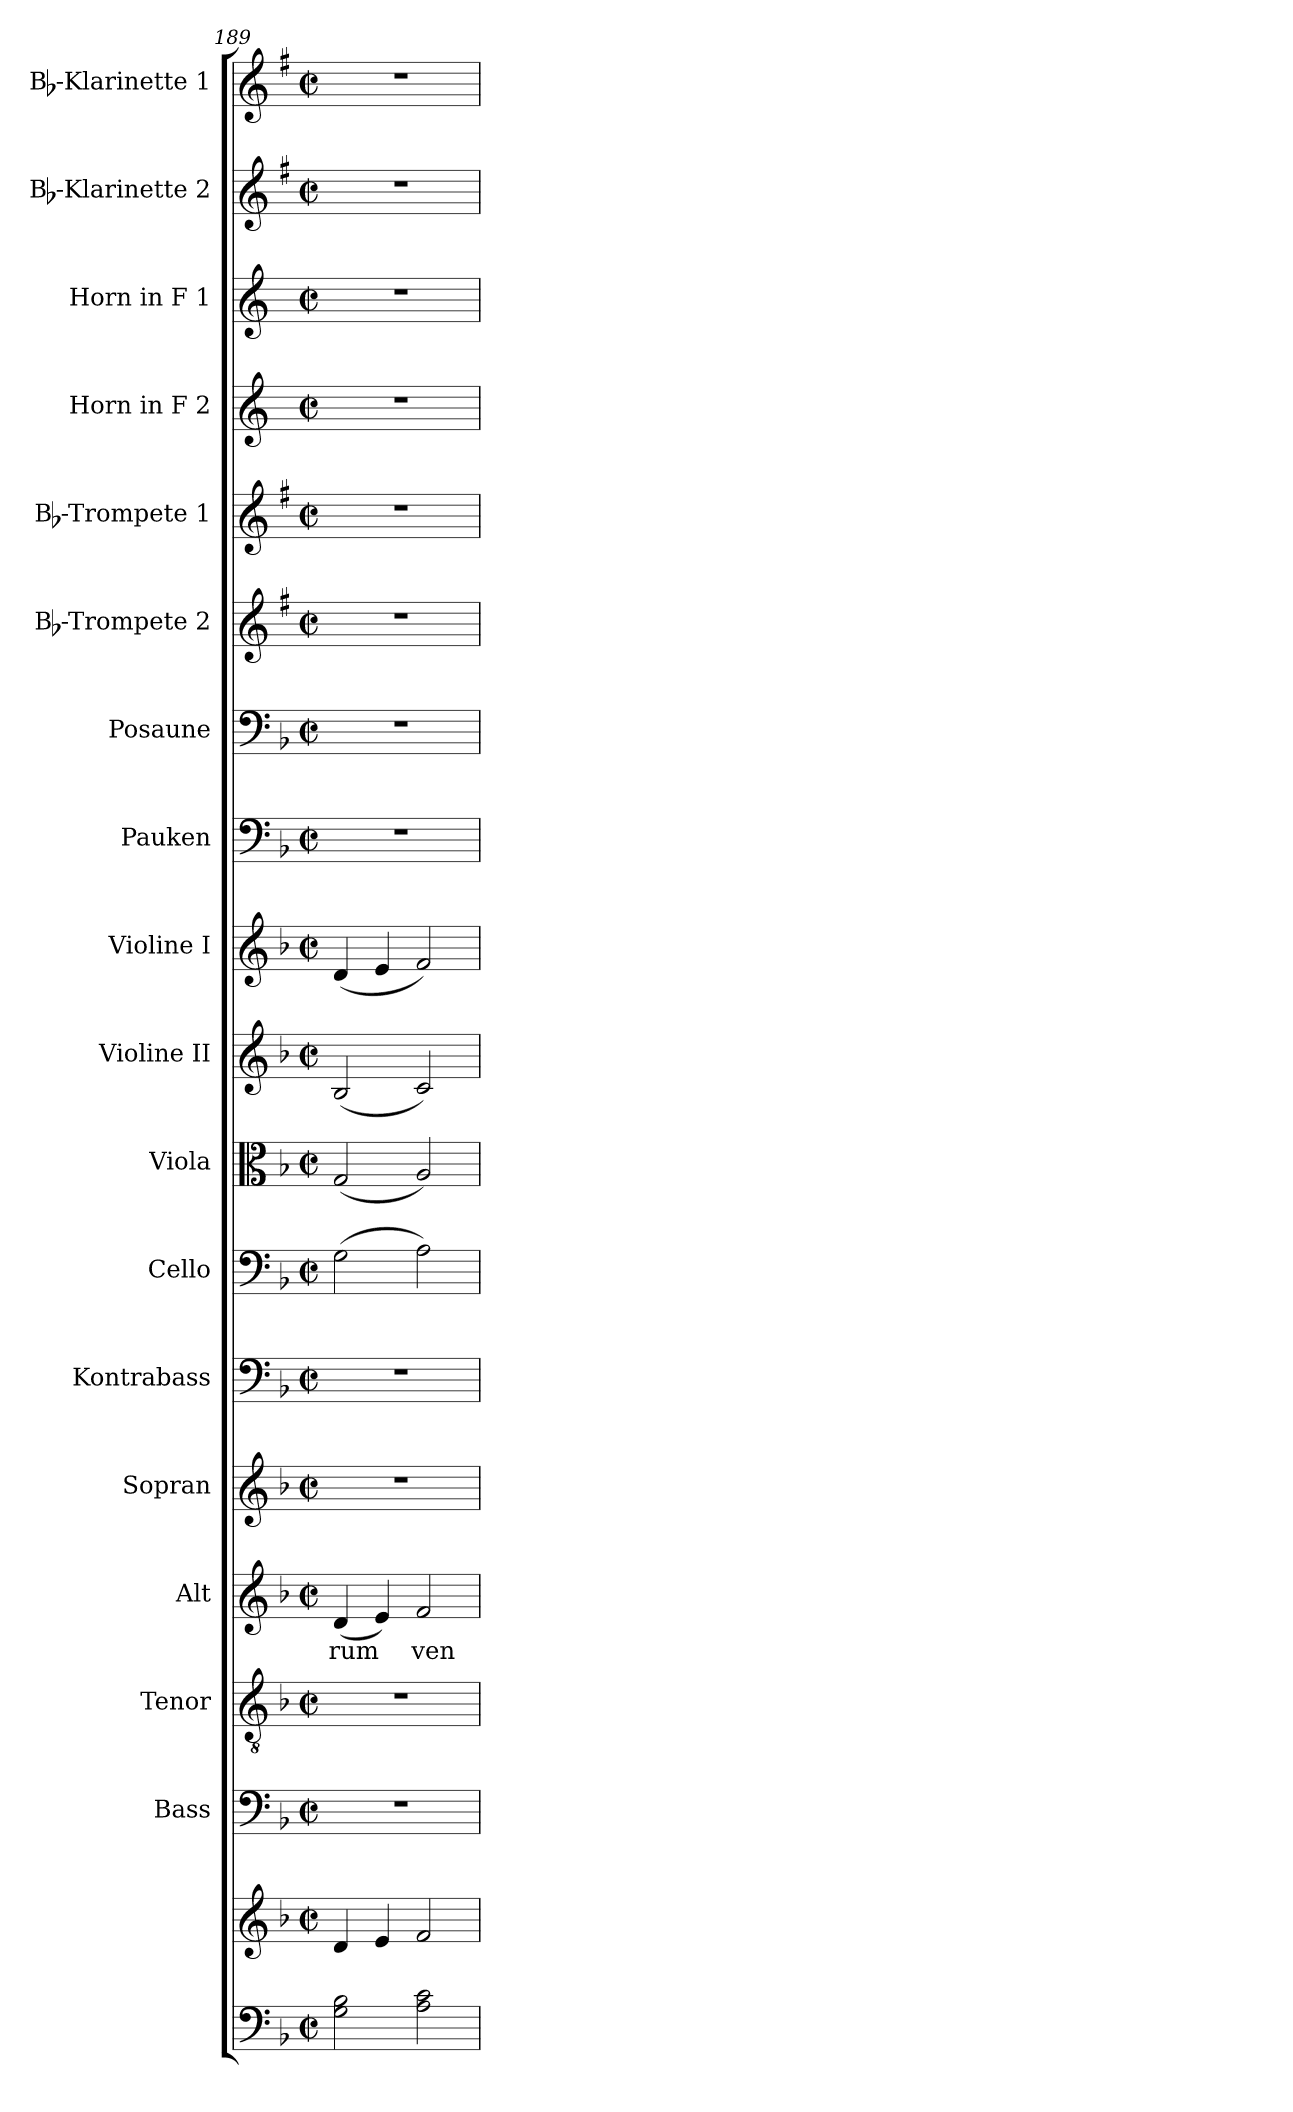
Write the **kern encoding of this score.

**kern	**kern	**kern	**kern	**kern	**text	**kern	**kern	**kern	**kern	**kern	**kern	**kern	**kern	**kern	**kern	**kern	**kern	**kern	**kern
*part18	*part18	*part17	*part16	*part15	*part15	*part14	*part13	*part12	*part11	*part10	*part9	*part8	*part7	*part6	*part5	*part4	*part3	*part2	*part1
*staff19	*staff18	*staff17	*staff16	*staff15	*staff15	*staff14	*staff13	*staff12	*staff11	*staff10	*staff9	*staff8	*staff7	*staff6	*staff5	*staff4	*staff3	*staff2	*staff1
*	*	*I"Bass	*I"Tenor	*I"Alt	*	*I"Sopran	*I"Kontrabass	*I"Cello	*I"Viola	*I"Violine II	*I"Violine I	*I"Pauken	*I"Posaune	*I"Bb-Trompete 2	*I"Bb-Trompete 1	*I"Horn in F 2	*I"Horn in F 1	*I"Bb-Klarinette 2	*I"Bb-Klarinette 1
*	*	*I'B.	*I'T.	*I'A.	*	*I'S.	*I'Kb.	*	*I'Vla.	*I'Vl. II	*I'Vl. I	*I'Pk.	*I'Pos.	*I'Bb Trp. 2	*I'Bb Trp. 1	*	*	*I'Bb Kl. 2	*I'Bb Kl. 1
*clefF4	*clefG2	*clefF4	*clefGv2	*clefG2	*	*clefG2	*clefF4	*clefF4	*clefC3	*clefG2	*clefG2	*clefF4	*clefF4	*clefG2	*clefG2	*clefG2	*clefG2	*clefG2	*clefG2
*	*	*	*	*	*	*	*ITrd7c12	*	*	*	*	*	*	*ITrd1c2	*ITrd1c2	*ITrd4c7	*ITrd4c7	*ITrd1c2	*ITrd1c2
*k[b-]	*k[b-]	*k[b-]	*k[b-]	*k[b-]	*	*k[b-]	*k[b-]	*k[b-]	*k[b-]	*k[b-]	*k[b-]	*k[b-]	*k[b-]	*k[b-]	*k[b-]	*k[b-]	*k[b-]	*k[b-]	*k[b-]
*F:	*F:	*F:	*F:	*F:	*	*F:	*F:	*F:	*F:	*F:	*F:	*F:	*F:	*F:	*F:	*F:	*F:	*F:	*F:
*M2/2	*M2/2	*M2/2	*M2/2	*M2/2	*	*M2/2	*M2/2	*M2/2	*M2/2	*M2/2	*M2/2	*M2/2	*M2/2	*M2/2	*M2/2	*M2/2	*M2/2	*M2/2	*M2/2
*met(c|)	*met(c|)	*met(c|)	*met(c|)	*met(c|)	*	*met(c|)	*met(c|)	*met(c|)	*met(c|)	*met(c|)	*met(c|)	*met(c|)	*met(c|)	*met(c|)	*met(c|)	*met(c|)	*met(c|)	*met(c|)	*met(c|)
=189	=189	=189	=189	=189	=189	=189	=189	=189	=189	=189	=189	=189	=189	=189	=189	=189	=189	=189	=189
!	!	!	!	!	!LO:LY:b	!	!	!	!	!	!	!	!	!	!	!	!	!	!
2G\ 2B-\	4d/	1r	1r	(<4d/	-rum	1r	1r	(>2G\	(<2G/	(<2B-/	(<4d/	1r	1r	1r	1r	1r	1r	1r	1r
.	4e/	.	.	4e/)	.	.	.	.	.	.	4e/	.	.	.	.	.	.	.	.
!	!	!	!	!	!LO:LY:b	!	!	!	!	!	!	!	!	!	!	!	!	!	!
2A\ 2c\	2f/	.	.	2f/	ven-	.	.	2A\)	2A/)	2c/)	2f/)	.	.	.	.	.	.	.	.
=	=	=	=	=	=	=	=	=	=	=	=	=	=	=	=	=	=	=	=
*-	*-	*-	*-	*-	*-	*-	*-	*-	*-	*-	*-	*-	*-	*-	*-	*-	*-	*-	*-
